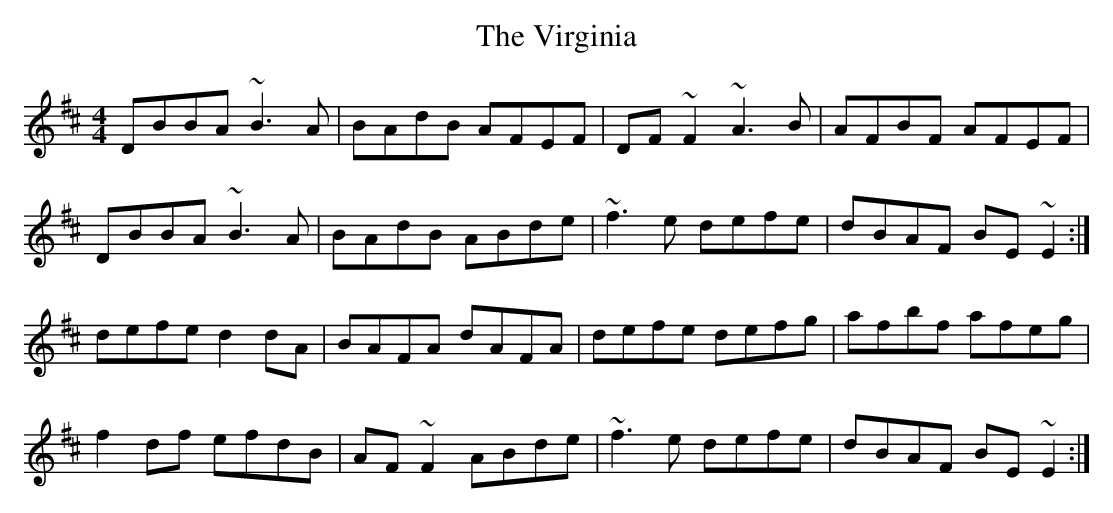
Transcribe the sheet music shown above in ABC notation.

X:1
T:Virginia, The
M:4/4
K:D
DBBA ~B3A|BAdB AFEF|DF~F2 ~A3B|AFBF AFEF|
DBBA ~B3A|BAdB ABde|~f3e defe|dBAF BE~E2:|
defe d2dA|BAFA dAFA|defe defg|afbf afeg|
f2df efdB|AF~F2 ABde|~f3e defe|dBAF BE~E2:|
